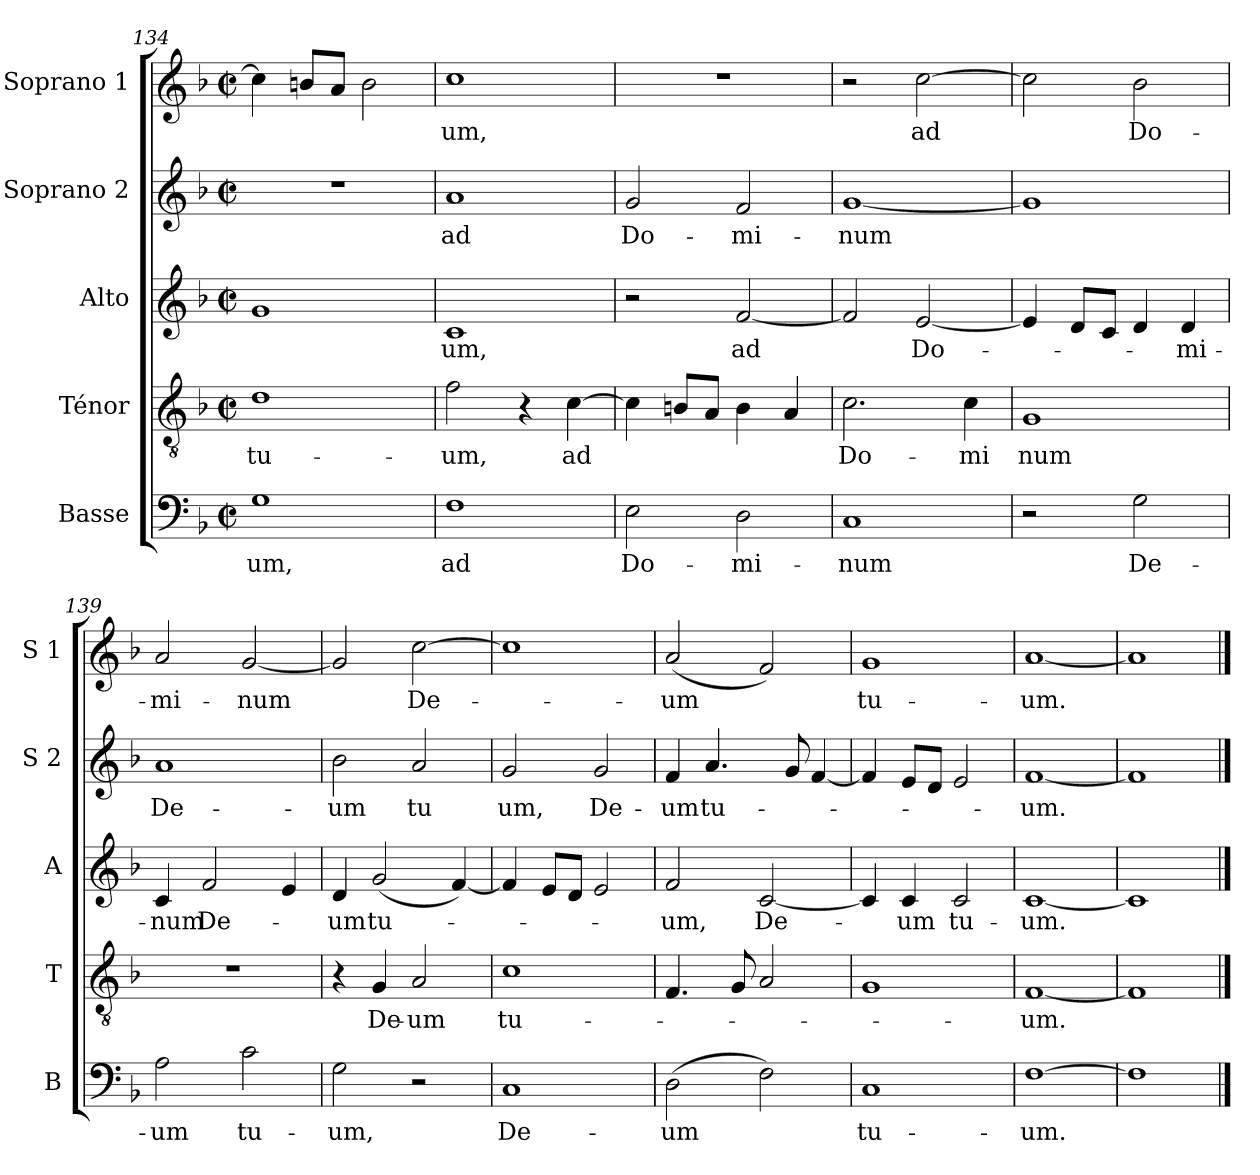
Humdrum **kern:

**kern	**text	**kern	**text	**kern	**text	**kern	**text	**kern	**text
*part5	*part5	*part4	*part4	*part3	*part3	*part2	*part2	*part1	*part1
*staff5	*staff5	*staff4	*staff4	*staff3	*staff3	*staff2	*staff2	*staff1	*staff1
*I"Basse	*	*I"Ténor	*	*I"Alto	*	*I"Soprano 2	*	*I"Soprano 1	*
*I'B	*	*I'T	*	*I'A	*	*I'S 2	*	*I'S 1	*
*clefF4	*	*clefGv2	*	*clefG2	*	*clefG2	*	*clefG2	*
*k[b-]	*	*k[b-]	*	*k[b-]	*	*k[b-]	*	*k[b-]	*
*M4/4	*	*M4/4	*	*M4/4	*	*M4/4	*	*M4/4	*
*met(c|)	*	*met(c|)	*	*met(c|)	*	*met(c|)	*	*met(c|)	*
=134	=134	=134	=134	=134	=134	=134	=134	=134	=134
!	!LO:LY:b	!	!LO:LY:b	!	!	!	!	!	!
1G	-um,	1d	tu-	1g	.	1r	.	4cc\]	.
.	.	.	.	.	.	.	.	8bn/L	.
.	.	.	.	.	.	.	.	8a/J	.
.	.	.	.	.	.	.	.	2b\	.
=135	=135	=135	=135	=135	=135	=135	=135	=135	=135
!	!LO:LY:b	!	!LO:LY:b	!	!LO:LY:b	!	!LO:LY:b	!	!LO:LY:b
1F	ad	2f\	-um,	1c	-um,	1a	-ad	1cc	-um,
.	.	4r	.	.	.	.	.	.	.
!	!	!	!LO:LY:b	!	!	!	!	!	!
.	.	[4c\	ad	.	.	.	.	.	.
=136	=136	=136	=136	=136	=136	=136	=136	=136	=136
!	!LO:LY:b	!	!	!	!	!	!LO:LY:b	!	!
2E\	Do-	4c\]	.	2r	.	2g/	Do-	1r	.
.	.	8Bni/L	.	.	.	.	.	.	.
.	.	8A/J	.	.	.	.	.	.	.
!	!LO:LY:b	!	!	!	!LO:LY:b	!	!LO:LY:b	!	!
2D\	-mi-	4B\	.	[2f/	ad	2f/	-mi-	.	.
.	.	4A/	.	.	.	.	.	.	.
=137	=137	=137	=137	=137	=137	=137	=137	=137	=137
!	!LO:LY:b	!	!LO:LY:b	!	!	!	!LO:LY:b	!	!
1C	-num	2.c\	Do-	2f/]	.	[1g	-num	2r	.
!	!	!	!	!	!LO:LY:b	!	!	!	!LO:LY:b
.	.	.	.	[2e/	Do-	.	.	[2cc\	ad
!	!	!	!LO:LY:b	!	!	!	!	!	!
.	.	4c\	-mi	.	.	.	.	.	.
=138	=138	=138	=138	=138	=138	=138	=138	=138	=138
!	!	!	!LO:LY:b	!	!	!	!	!	!
2r	.	1G	num	4e/]	.	1g]	.	2cc\]	.
.	.	.	.	8d/L	.	.	.	.	.
.	.	.	.	8c/J	.	.	.	.	.
!	!LO:LY:b	!	!	!	!	!	!	!	!LO:LY:b
2G\	De-	.	.	4d/	.	.	.	2b-\	Do-
!	!	!	!	!	!LO:LY:b	!	!	!	!
.	.	.	.	4d/	-mi-	.	.	.	.
=139	=139	=139	=139	=139	=139	=139	=139	=139	=139
!	!LO:LY:b	!	!	!	!LO:LY:b	!	!LO:LY:b	!	!LO:LY:b
2A\	-um	1r	.	4c/	-num	1a	De-	2a/	-mi-
!	!	!	!	!	!LO:LY:b	!	!	!	!
.	.	.	.	2f/	De-	.	.	.	.
!	!LO:LY:b	!	!	!	!	!	!	!	!LO:LY:b
2c\	tu-	.	.	.	.	.	.	[2g/	-num
.	.	.	.	4e/	.	.	.	.	.
=140	=140	=140	=140	=140	=140	=140	=140	=140	=140
!	!LO:LY:b	!	!	!	!LO:LY:b	!	!LO:LY:b	!	!
2G\	-um,	4r	.	4d/	-um	2b-\	-um	2g/]	.
!	!	!	!LO:LY:b	!	!LO:LY:b	!	!	!	!
.	.	4G/	De-	(<2g/	tu-	.	.	.	.
!	!	!	!LO:LY:b	!	!	!	!LO:LY:b	!	!LO:LY:b
2r	.	2A/	-um	.	.	2a/	tu	[2cc\	De-
.	.	.	.	[4f/)	.	.	.	.	.
=141	=141	=141	=141	=141	=141	=141	=141	=141	=141
!	!LO:LY:b	!	!LO:LY:b	!	!	!	!LO:LY:b	!	!
1C	De-	1c	tu-	4f/]	.	2g/	um,	1cc]	.
.	.	.	.	8e/L	.	.	.	.	.
.	.	.	.	8d/J	.	.	.	.	.
!	!	!	!	!	!	!	!LO:LY:b	!	!
.	.	.	.	2e/	.	2g/	De-	.	.
=142	=142	=142	=142	=142	=142	=142	=142	=142	=142
!	!LO:LY:b	!	!	!	!LO:LY:b	!	!LO:LY:b	!	!LO:LY:b
(>2D\	-um	4.F/	.	2f/	-um,	4f/	-um	(<2a/	-um
!	!	!	!	!	!	!	!LO:LY:b	!	!
.	.	.	.	.	.	4.a/	tu-	.	.
.	.	8G/	.	.	.	.	.	.	.
!	!	!	!	!	!LO:LY:b	!	!	!	!
2F\)	.	2A/	.	[2c/	De-	.	.	2f/)	.
.	.	.	.	.	.	8g/	.	.	.
.	.	.	.	.	.	[4f/	.	.	.
!!LO:LB:g=z
=143	=143	=143	=143	=143	=143	=143	=143	=143	=143
!	!LO:LY:b	!	!	!	!	!	!	!	!LO:LY:b
1C	tu-	1G	.	4c/]	.	4f/]	.	1g	tu-
!	!	!	!	!	!LO:LY:b	!	!	!	!
.	.	.	.	4c/	-um	8e/L	.	.	.
.	.	.	.	.	.	8d/J	.	.	.
!	!	!	!	!	!LO:LY:b	!	!	!	!
.	.	.	.	2c/	tu-	2e/	.	.	.
=144	=144	=144	=144	=144	=144	=144	=144	=144	=144
!	!LO:LY:b	!	!LO:LY:b	!	!LO:LY:b	!	!LO:LY:b	!	!LO:LY:b
[1F	-um.	[1F	-um.	[1c	-um.	[1f	-um.	[1a	-um.
=145	=145	=145	=145	=145	=145	=145	=145	=145	=145
1F]	.	1F]	.	1c]	.	1f]	.	1a]	.
==	==	==	==	==	==	==	==	==	==
*-	*-	*-	*-	*-	*-	*-	*-	*-	*-
